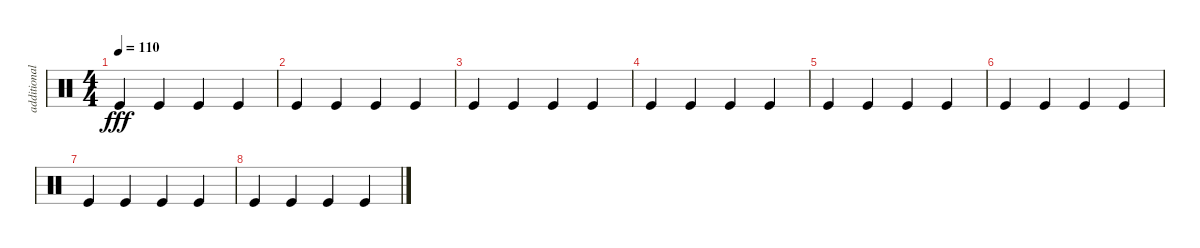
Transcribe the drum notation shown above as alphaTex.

\track ("additional drums" "additional") {instrument percussion}
\staff {score}
\articulation defaults
\ts (4 4)
\tempo 110
\clef neutral
\ks c "Kick (hit)".4{dy fff} "Kick (hit)".4 "Kick (hit)".4 "Kick (hit)".4
|
"Kick (hit)".4 "Kick (hit)".4 "Kick (hit)".4 "Kick (hit)".4 |
"Kick (hit)".4 "Kick (hit)".4 "Kick (hit)".4 "Kick (hit)".4 |
"Kick (hit)".4 "Kick (hit)".4 "Kick (hit)".4 "Kick (hit)".4 |
"Kick (hit)".4 "Kick (hit)".4 "Kick (hit)".4 "Kick (hit)".4 |
"Kick (hit)".4 "Kick (hit)".4 "Kick (hit)".4 "Kick (hit)".4 |
"Kick (hit)".4 "Kick (hit)".4 "Kick (hit)".4 "Kick (hit)".4 |
"Kick (hit)".4 "Kick (hit)".4 "Kick (hit)".4 "Kick (hit)".4
